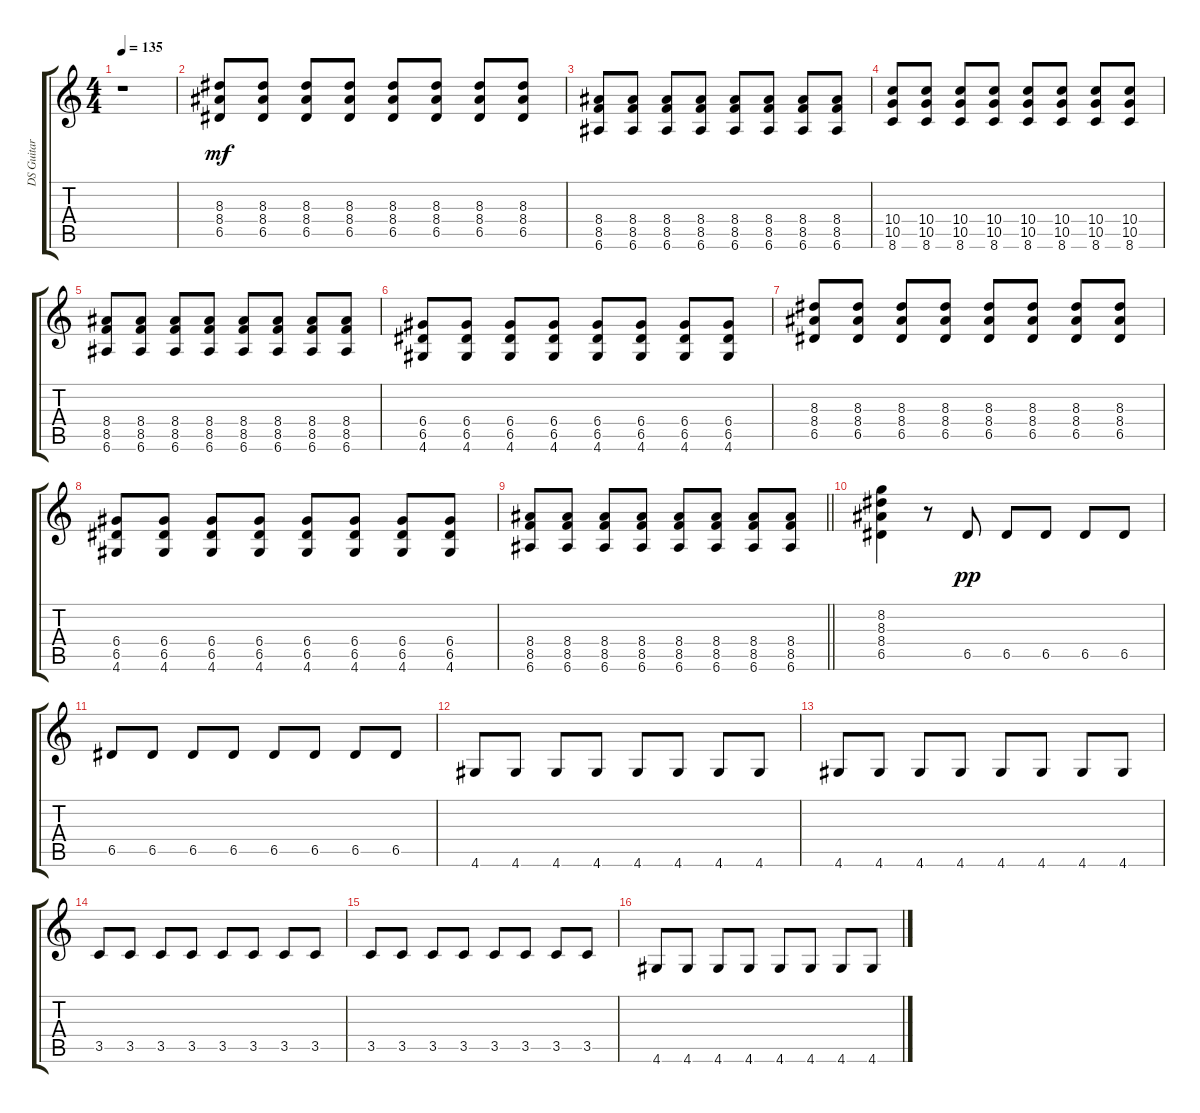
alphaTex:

\track ("DS Guitar 1" "DS Guitar ") {instrument distortionguitar}
\staff {score tabs}
\tuning (E4 B3 G3 D3 A2 E2) {hide}
\ts (4 4)
\tempo 135
\clef g2
\ks c
r.1{dy mf instrument distortionguitar} |
(8.3 8.4 6.5).8 (8.3 8.4 6.5).8 (8.3 8.4 6.5).8 (8.3 8.4 6.5).8 (8.3 8.4 6.5).8 (8.3 8.4 6.5).8 (8.3 8.4 6.5).8 (8.3 8.4 6.5).8 |
(8.4 8.5 6.6).8 (8.4 8.5 6.6).8 (8.4 8.5 6.6).8 (8.4 8.5 6.6).8 (8.4 8.5 6.6).8 (8.4 8.5 6.6).8 (8.4 8.5 6.6).8 (8.4 8.5 6.6).8 |
(10.4 10.5 8.6).8 (10.4 10.5 8.6).8 (10.4 10.5 8.6).8 (10.4 10.5 8.6).8 (10.4 10.5 8.6).8 (10.4 10.5 8.6).8 (10.4 10.5 8.6).8 (10.4 10.5 8.6).8 |
(8.4 8.5 6.6).8 (8.4 8.5 6.6).8 (8.4 8.5 6.6).8 (8.4 8.5 6.6).8 (8.4 8.5 6.6).8 (8.4 8.5 6.6).8 (8.4 8.5 6.6).8 (8.4 8.5 6.6).8 |
(6.4 6.5 4.6).8 (6.4 6.5 4.6).8 (6.4 6.5 4.6).8 (6.4 6.5 4.6).8 (6.4 6.5 4.6).8 (6.4 6.5 4.6).8 (6.4 6.5 4.6).8 (6.4 6.5 4.6).8 |
(8.3 8.4 6.5).8 (8.3 8.4 6.5).8 (8.3 8.4 6.5).8 (8.3 8.4 6.5).8 (8.3 8.4 6.5).8 (8.3 8.4 6.5).8 (8.3 8.4 6.5).8 (8.3 8.4 6.5).8 |
(6.4 6.5 4.6).8 (6.4 6.5 4.6).8 (6.4 6.5 4.6).8 (6.4 6.5 4.6).8 (6.4 6.5 4.6).8 (6.4 6.5 4.6).8 (6.4 6.5 4.6).8 (6.4 6.5 4.6).8 |
\barLineRight lightlight
(8.4 8.5 6.6).8 (8.4 8.5 6.6).8 (8.4 8.5 6.6).8 (8.4 8.5 6.6).8 (8.4 8.5 6.6).8 (8.4 8.5 6.6).8 (8.4 8.5 6.6).8 (8.4 8.5 6.6).8 |
(8.2 8.3 8.4 6.5).4 r.8 6.5.8{dy pp} 6.5.8 6.5.8 6.5.8 6.5.8 |
6.5.8 6.5.8 6.5.8 6.5.8 6.5.8 6.5.8 6.5.8 6.5.8 |
4.6.8 4.6.8 4.6.8 4.6.8 4.6.8 4.6.8 4.6.8 4.6.8 |
4.6.8 4.6.8 4.6.8 4.6.8 4.6.8 4.6.8 4.6.8 4.6.8 |
3.5.8 3.5.8 3.5.8 3.5.8 3.5.8 3.5.8 3.5.8 3.5.8 |
3.5.8 3.5.8 3.5.8 3.5.8 3.5.8 3.5.8 3.5.8 3.5.8 |
4.6.8 4.6.8 4.6.8 4.6.8 4.6.8 4.6.8 4.6.8 4.6.8
